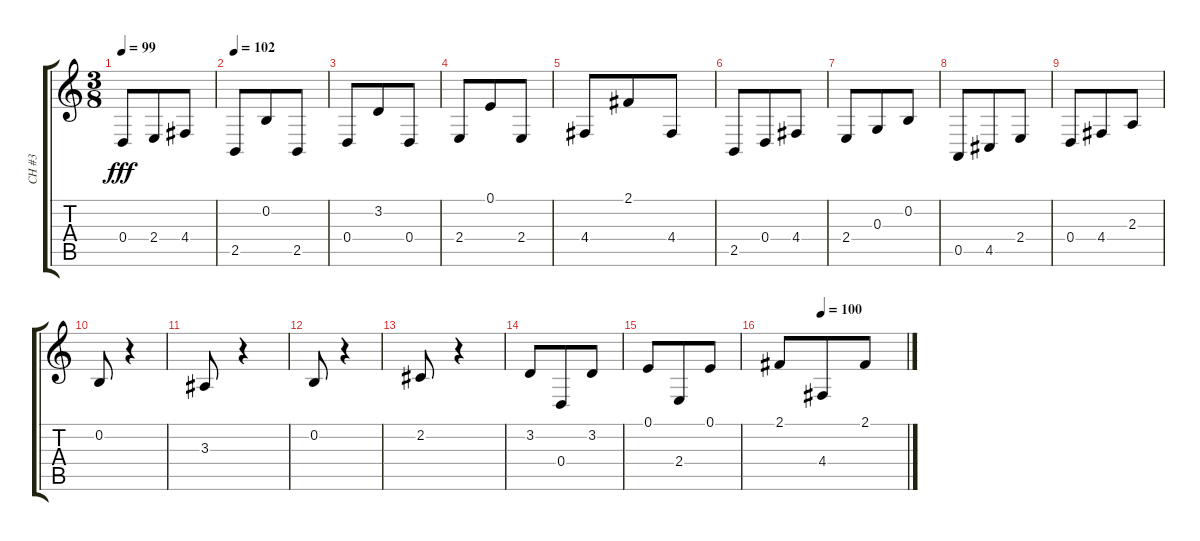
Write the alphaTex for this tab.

\track ("CH #3" "CH #3") {instrument harpsichord}
\staff {score tabs}
\tuning (E4 B3 G3 D3 A2 E2) {hide}
\ts (3 8)
\tempo 99
\clef g2
\ks c
0.4.8{dy fff} 2.4.8 4.4.8 |
\tempo 102
2.5.8 0.2.8 2.5.8 |
0.4.8 3.2.8 0.4.8 |
2.4.8 0.1.8 2.4.8 |
4.4.8 2.1.8 4.4.8 |
2.5.8 0.4.8 4.4.8 |
2.4.8 0.3.8 0.2.8 |
0.5.8 4.5.8 2.4.8 |
0.4.8 4.4.8 2.3.8 |
0.2.8 r.4 |
3.3.8 r.4 |
0.2.8 r.4 |
2.2.8 r.4 |
3.2.8 0.4.8 3.2.8 |
0.1.8 2.4.8 0.1.8 |
\tempo (100 0.3333333333333333)
2.1.8 4.4.8 2.1.8
